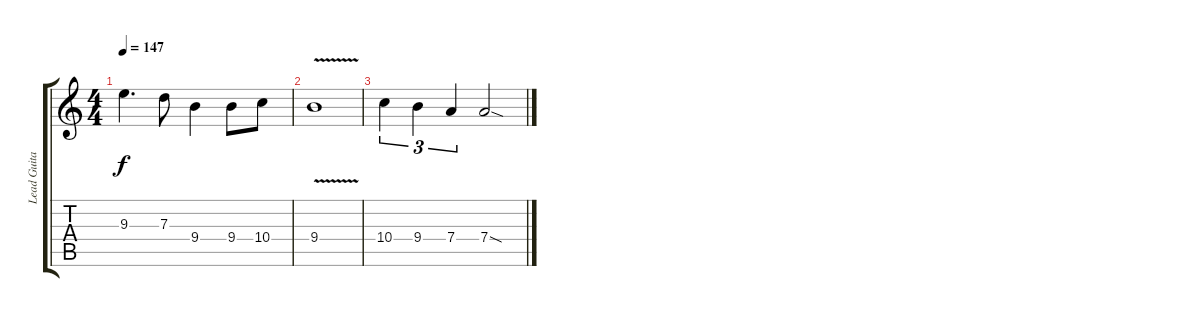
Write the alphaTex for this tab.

\track ("Lead Guitar" "Lead Guita") {instrument distortionguitar}
\staff {score tabs}
\tuning (E4 B3 G3 D3 A2 E2) {hide}
\ts (4 4)
\tempo 147
\clef g2
\ks c
9.3.4{d dy f} 7.3.8 9.4.4 9.4.8 10.4.8 |
9.4{v}.1 |
10.4.4{tu (3 2)} 9.4.4{tu (3 2)} 7.4.4{tu (3 2)} 7.4{sod}.2
